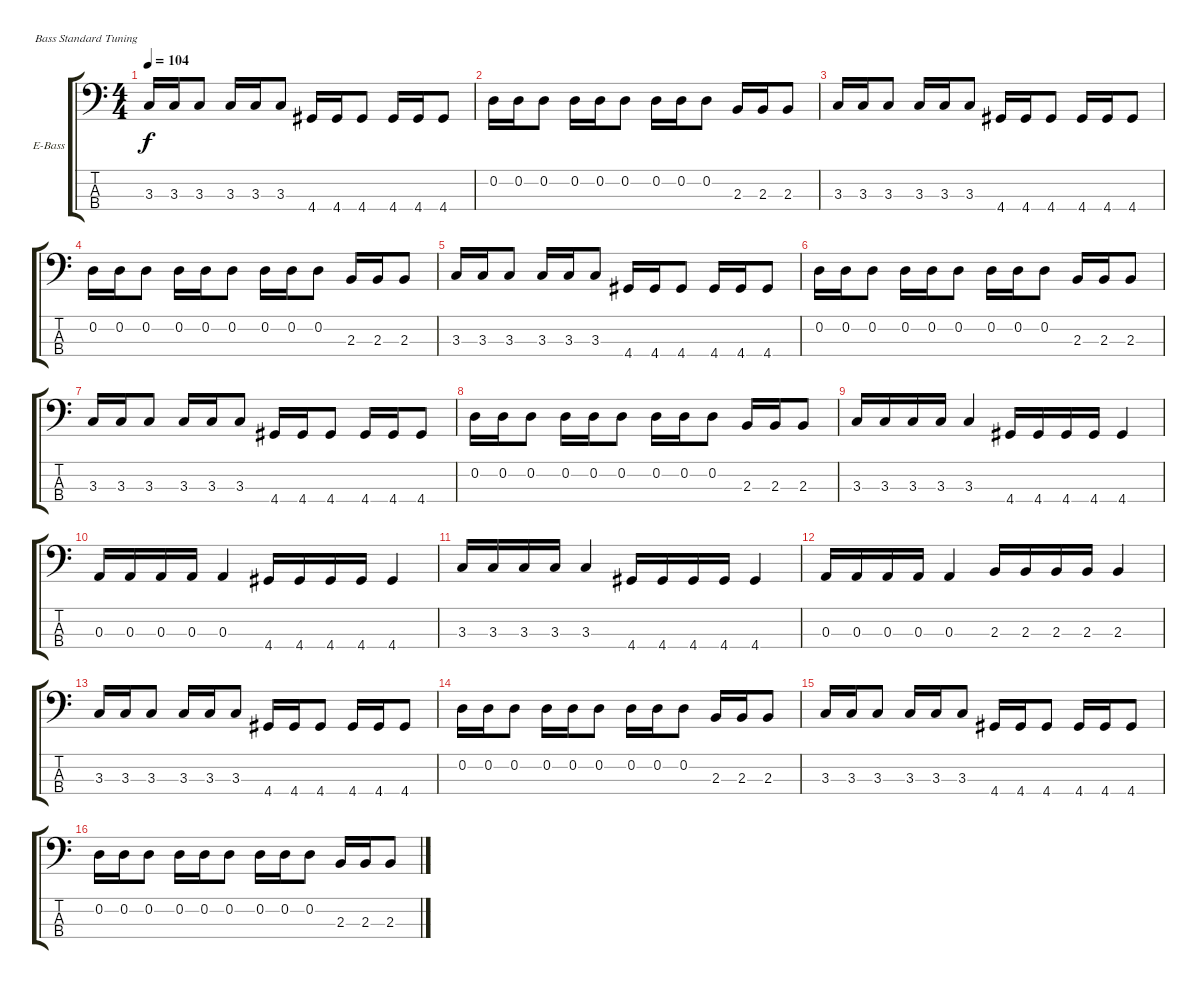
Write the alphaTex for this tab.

\bracketExtendMode groupsimilarinstruments
\firstSystemTrackNameOrientation horizontal
\otherSystemsTrackNameOrientation horizontal
\track ("Electric Bass" "E-Bass") {instrument electricbassfinger}
\staff {score tabs}
\tuning (G2 D2 A1 E1)
\ts (4 4)
\tempo 104
\clef f4
\scale
0.333333
\ks c
3.3.16{dy f} 3.3.16 3.3.8 3.3.16 3.3.16 3.3.8 4.4.16 4.4.16 4.4.8 4.4.16 4.4.16 4.4.8 |
\scale
0.333333 0.2.16 0.2.16 0.2.8 0.2.16 0.2.16 0.2.8 0.2.16 0.2.16 0.2.8 2.3.16 2.3.16 2.3.8 |
\scale
0.333333 3.3.16 3.3.16 3.3.8 3.3.16 3.3.16 3.3.8 4.4.16 4.4.16 4.4.8 4.4.16 4.4.16 4.4.8 |
\scale
0.333333 0.2.16 0.2.16 0.2.8 0.2.16 0.2.16 0.2.8 0.2.16 0.2.16 0.2.8 2.3.16 2.3.16 2.3.8 |
\scale
0.333333 3.3.16 3.3.16 3.3.8 3.3.16 3.3.16 3.3.8 4.4.16 4.4.16 4.4.8 4.4.16 4.4.16 4.4.8 |
\scale
0.333333 0.2.16 0.2.16 0.2.8 0.2.16 0.2.16 0.2.8 0.2.16 0.2.16 0.2.8 2.3.16 2.3.16 2.3.8 |
\scale
0.333333 3.3.16 3.3.16 3.3.8 3.3.16 3.3.16 3.3.8 4.4.16 4.4.16 4.4.8 4.4.16 4.4.16 4.4.8 |
\scale
0.333333 0.2.16 0.2.16 0.2.8 0.2.16 0.2.16 0.2.8 0.2.16 0.2.16 0.2.8 2.3.16 2.3.16 2.3.8 |
\scale
0.333333 3.3.16 3.3.16 3.3.16 3.3.16 3.3.4 4.4.16 4.4.16 4.4.16 4.4.16 4.4.4 |
\scale
0.333333 0.3.16 0.3.16 0.3.16 0.3.16 0.3.4 4.4.16 4.4.16 4.4.16 4.4.16 4.4.4 |
\scale
0.333333 3.3.16 3.3.16 3.3.16 3.3.16 3.3.4 4.4.16 4.4.16 4.4.16 4.4.16 4.4.4 |
\scale
0.333333 0.3.16 0.3.16 0.3.16 0.3.16 0.3.4 2.3.16 2.3.16 2.3.16 2.3.16 2.3.4 |
\scale
0.333333 3.3.16 3.3.16 3.3.8 3.3.16 3.3.16 3.3.8 4.4.16 4.4.16 4.4.8 4.4.16 4.4.16 4.4.8 |
\scale
0.333333 0.2.16 0.2.16 0.2.8 0.2.16 0.2.16 0.2.8 0.2.16 0.2.16 0.2.8 2.3.16 2.3.16 2.3.8 |
\scale
0.333333 3.3.16 3.3.16 3.3.8 3.3.16 3.3.16 3.3.8 4.4.16 4.4.16 4.4.8 4.4.16 4.4.16 4.4.8 |
\scale
0.333333 0.2.16 0.2.16 0.2.8 0.2.16 0.2.16 0.2.8 0.2.16 0.2.16 0.2.8 2.3.16 2.3.16 2.3.8
